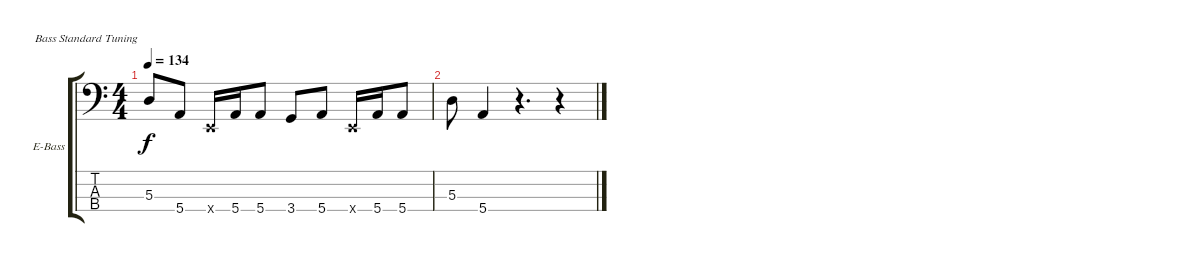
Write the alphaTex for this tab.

\defaultSystemsLayout 4
\bracketExtendMode groupsimilarinstruments
\firstSystemTrackNameOrientation horizontal
\otherSystemsTrackNameOrientation horizontal
\track ("Electric Bass" "E-Bass") {instrument electricbassfinger}
\staff {score tabs}
\tuning (G2 D2 A1 E1)
\ts (4 4)
\tempo 134
\clef f4
\scale
0.333333
\ks c
5.3.8{dy f} 5.4.8 0.4{x}.16 5.4.16 5.4.8 3.4.8 5.4.8 0.4{x}.16 5.4.16 5.4.8 |
5.3.8 5.4.4 r.4{d} r.4
